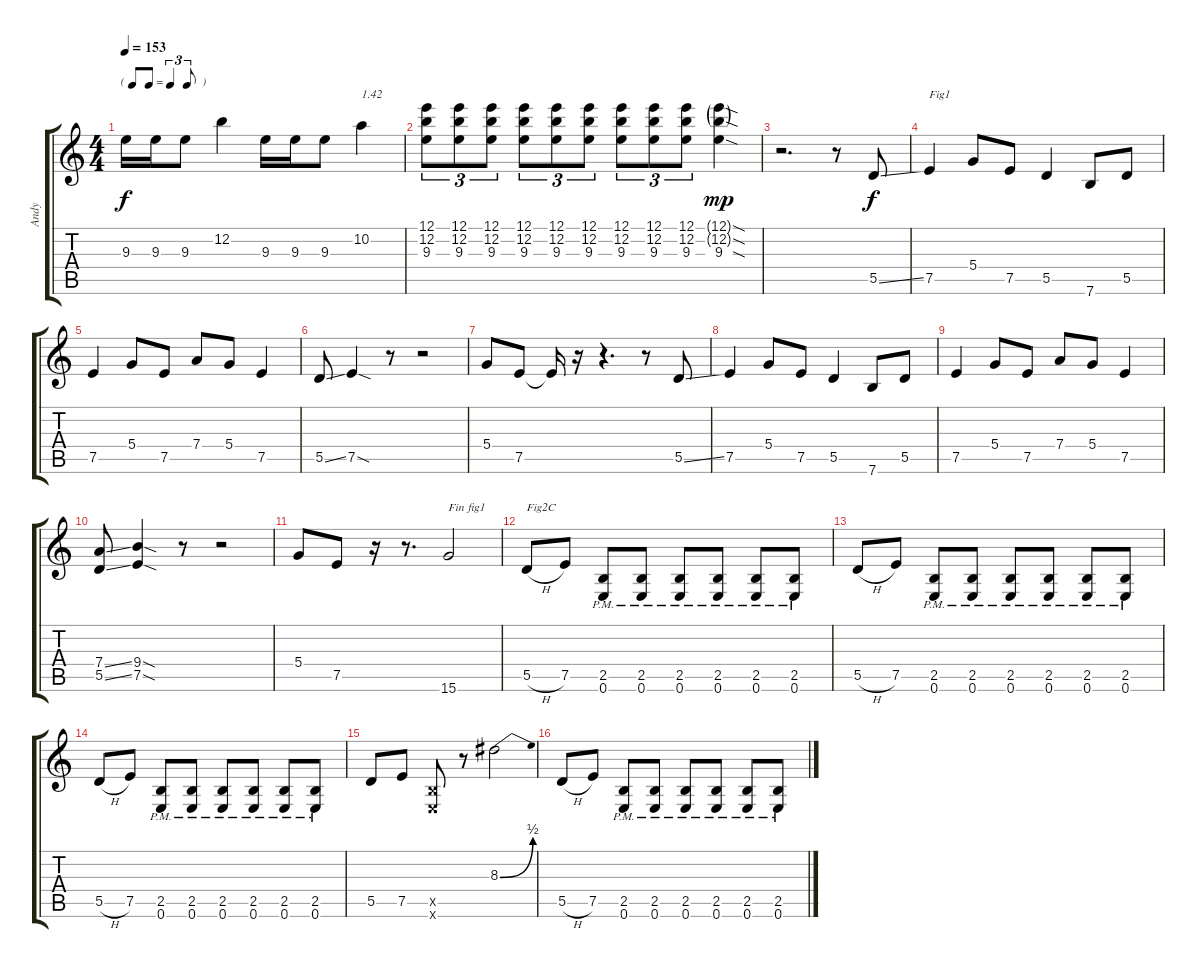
\track ("Andy" "Andy") {instrument overdrivenguitar}
\staff {score tabs}
\tuning (E4 B3 G3 D3 A2 E2) {hide}
\ts (4 4)
\tf triplet8th
\tempo 153
\clef g2
\ks c
9.3.16{dy f} 9.3.16 9.3.8 12.2.4 9.3.16 9.3.16 9.3.8 10.2.4{txt "1.42"} |
(12.1 12.2 9.3).8{tu (3 2)} (12.1 12.2 9.3).8{tu (3 2)} (12.1 12.2 9.3).8{tu (3 2)} (12.1 12.2 9.3).8{tu (3 2)} (12.1 12.2 9.3).8{tu (3 2)} (12.1 12.2 9.3).8{tu (3 2)} (12.1 12.2 9.3).8{tu (3 2)} (12.1 12.2 9.3).8{tu (3 2)} (12.1 12.2 9.3).8{tu (3 2)} (12.1{sod g} 12.2{sod g} 9.3{sod}).4{dy mp} |
r.2{d} r.8 5.5{ss}.8{dy f} |
7.5.4{txt "Fig1"} 5.4.8 7.5.8 5.5.4 7.6.8 5.5.8 |
7.5.4 5.4.8 7.5.8 7.4.8 5.4.8 7.5.4 |
5.5{ss}.8 7.5{sod}.4 r.8 r.2 |
5.4.8 7.5.8 7.5{t}.16 r.16 r.4{d} r.8 5.5{ss}.8 |
7.5.4 5.4.8 7.5.8 5.5.4 7.6.8 5.5.8 |
7.5.4 5.4.8 7.5.8 7.4.8 5.4.8 7.5.4 |
(7.4{ss} 5.5{ss}).8 (9.4{sod} 7.5{sod}).4 r.8 r.2 |
5.4.8 7.5.8 r.16 r.8{d} 15.6.2{txt "Fin fig1"} |
5.5{h}.8{txt "Fig2C" instrument overdrivenguitar} 7.5.8 (2.5{pm} 0.6{pm}).8 (2.5{pm} 0.6{pm}).8 (2.5{pm} 0.6{pm}).8 (2.5{pm} 0.6{pm}).8 (2.5{pm} 0.6{pm}).8 (2.5{pm} 0.6{pm}).8 |
5.5{h}.8 7.5.8 (2.5{pm} 0.6{pm}).8 (2.5{pm} 0.6{pm}).8 (2.5{pm} 0.6{pm}).8 (2.5{pm} 0.6{pm}).8 (2.5{pm} 0.6{pm}).8 (2.5{pm} 0.6{pm}).8 |
5.5{h}.8 7.5.8 (2.5{pm} 0.6{pm}).8 (2.5{pm} 0.6{pm}).8 (2.5{pm} 0.6{pm}).8 (2.5{pm} 0.6{pm}).8 (2.5{pm} 0.6{pm}).8 (2.5{pm} 0.6{pm}).8 |
5.5.8 7.5.8 (2.5{x} 0.6{x}).8 r.8 8.3{be (bend 0 0 60 2)}.2 |
5.5{h}.8 7.5.8 (2.5{pm} 0.6{pm}).8 (2.5{pm} 0.6{pm}).8 (2.5{pm} 0.6{pm}).8 (2.5{pm} 0.6{pm}).8 (2.5{pm} 0.6{pm}).8 (2.5{pm} 0.6{pm}).8
